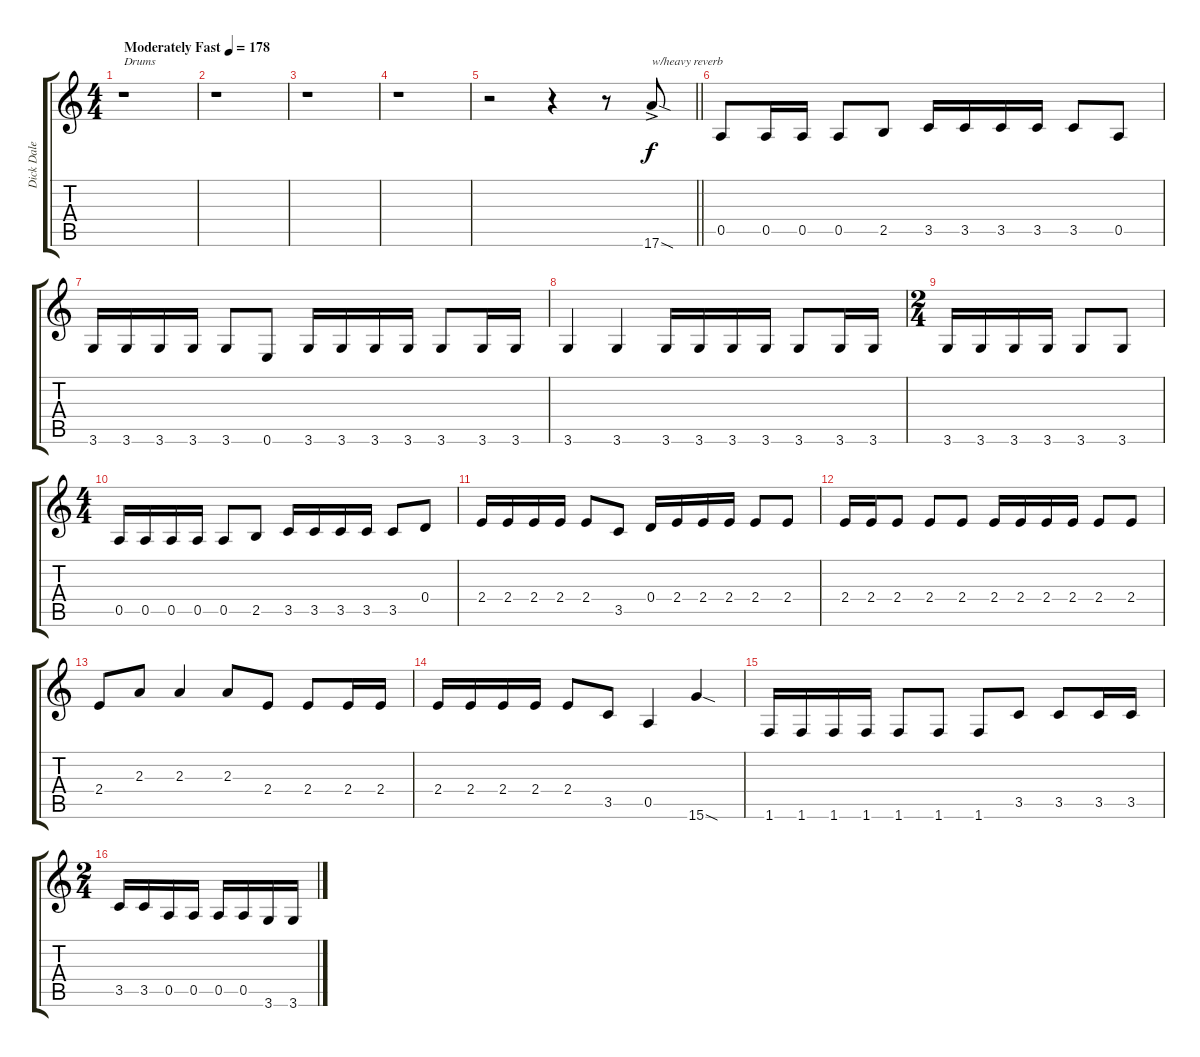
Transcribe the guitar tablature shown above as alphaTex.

\track ("Dick Dale" "Dick Dale") {instrument overdrivenguitar}
\staff {score tabs}
\tuning (E4 B3 G3 D3 A2 E2) {hide}
\ts (4 4)
\tempo (178 "Moderately Fast")
\clef g2
\ks c
r.1{txt "Drums" dy f instrument overdrivenguitar} |
r.1 |
r.1 |
r.1 |
\barLineRight lightlight
r.2 r.4 r.8 17.6{sod ac}.8{txt "w/heavy reverb"} |
0.5.8 0.5.16 0.5.16 0.5.8 2.5.8 3.5.16 3.5.16 3.5.16 3.5.16 3.5.8 0.5.8 |
3.6.16 3.6.16 3.6.16 3.6.16 3.6.8 0.6.8 3.6.16 3.6.16 3.6.16 3.6.16 3.6.8 3.6.16 3.6.16 |
3.6.4 3.6.4 3.6.16 3.6.16 3.6.16 3.6.16 3.6.8 3.6.16 3.6.16 |
\ts (2 4)
3.6.16 3.6.16 3.6.16 3.6.16 3.6.8 3.6.8 |
\ts (4 4)
0.5.16 0.5.16 0.5.16 0.5.16 0.5.8 2.5.8 3.5.16 3.5.16 3.5.16 3.5.16 3.5.8 0.4.8 |
2.4.16 2.4.16 2.4.16 2.4.16 2.4.8 3.5.8 0.4.16 2.4.16 2.4.16 2.4.16 2.4.8 2.4.8 |
2.4.16 2.4.16 2.4.8 2.4.8 2.4.8 2.4.16 2.4.16 2.4.16 2.4.16 2.4.8 2.4.8 |
2.4.8 2.3.8 2.3.4 2.3.8 2.4.8 2.4.8 2.4.16 2.4.16 |
2.4.16 2.4.16 2.4.16 2.4.16 2.4.8 3.5.8 0.5.4 15.6{sod}.4 |
1.6.16 1.6.16 1.6.16 1.6.16 1.6.8 1.6.8 1.6.8 3.5.8 3.5.8 3.5.16 3.5.16 |
\ts (2 4)
3.5.16 3.5.16 0.5.16 0.5.16 0.5.16 0.5.16 3.6.16 3.6.16
